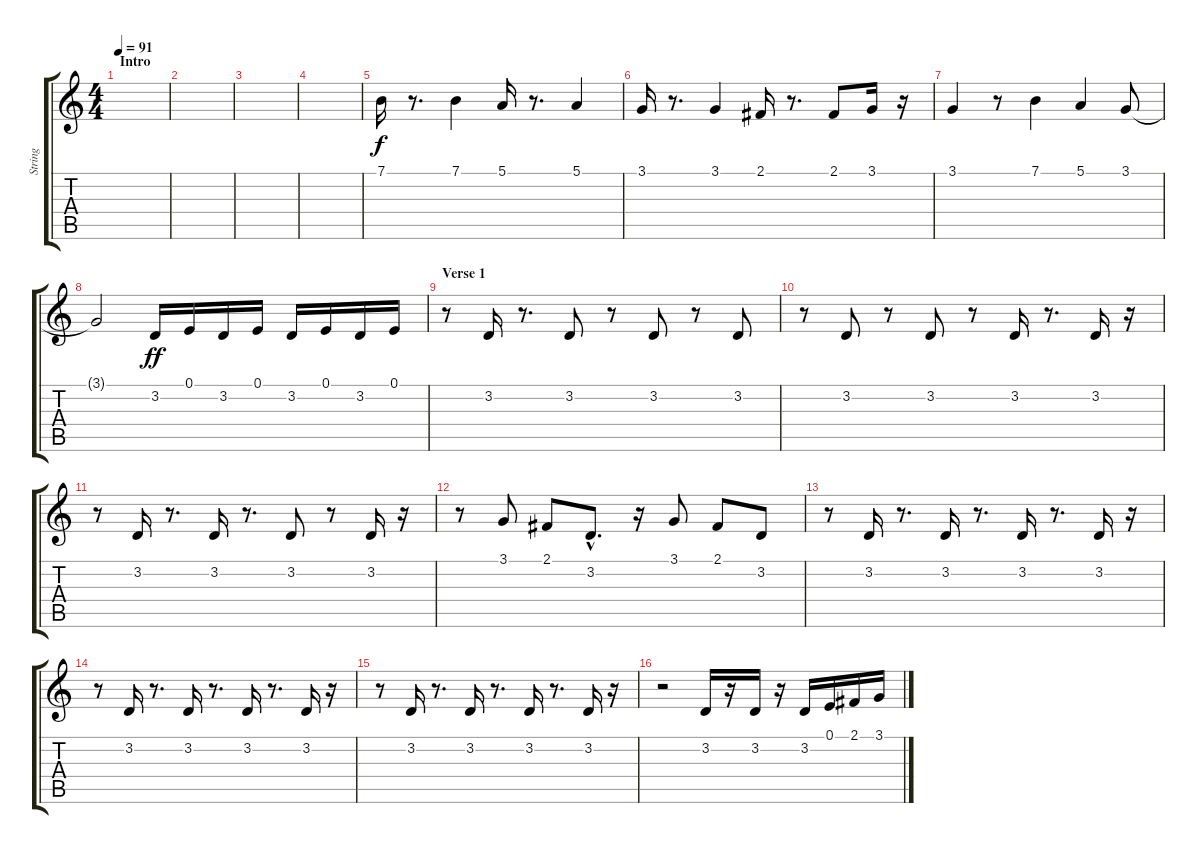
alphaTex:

\track ("String" "String") {instrument stringensemble1}
\staff {score tabs}
\tuning (E4 B3 G3 D3 A2 E2) {hide}
\ts (4 4)
\section ("" "Intro")
\tempo 91
\clef g2
\ks c
|
|
|
|
7.1.16 r.8{d} 7.1.4 5.1.16 r.8{d} 5.1.4 |
3.1.16 r.8{d} 3.1.4 2.1.16 r.8{d} 2.1.8 3.1.16 r.16 |
3.1.4 r.8 7.1.4 5.1.4 3.1.8 |
3.1{t}.2{dy f} 3.2.16{dy ff} 0.1.16 3.2.16 0.1.16 3.2.16 0.1.16 3.2.16 0.1.16 |
\section ("" "Verse 1")
r.8 3.2.16 r.8{d} 3.2.8 r.8 3.2.8 r.8 3.2.8 |
r.8 3.2.8 r.8 3.2.8 r.8 3.2.16 r.8{d} 3.2.16 r.16 |
r.8 3.2.16 r.8{d} 3.2.16 r.8{d} 3.2.8 r.8 3.2.16 r.16 |
r.8 3.1.8 2.1.8 3.2{hac}.8{d} r.16 3.1.8 2.1.8 3.2.8 |
r.8 3.2.16 r.8{d} 3.2.16 r.8{d} 3.2.16 r.8{d} 3.2.16 r.16 |
r.8 3.2.16 r.8{d} 3.2.16 r.8{d} 3.2.16 r.8{d} 3.2.16 r.16 |
r.8 3.2.16 r.8{d} 3.2.16 r.8{d} 3.2.16 r.8{d} 3.2.16 r.16 |
r.2 3.2.16 r.16 3.2.16 r.16 3.2.16 0.1.16 2.1.16 3.1.16
